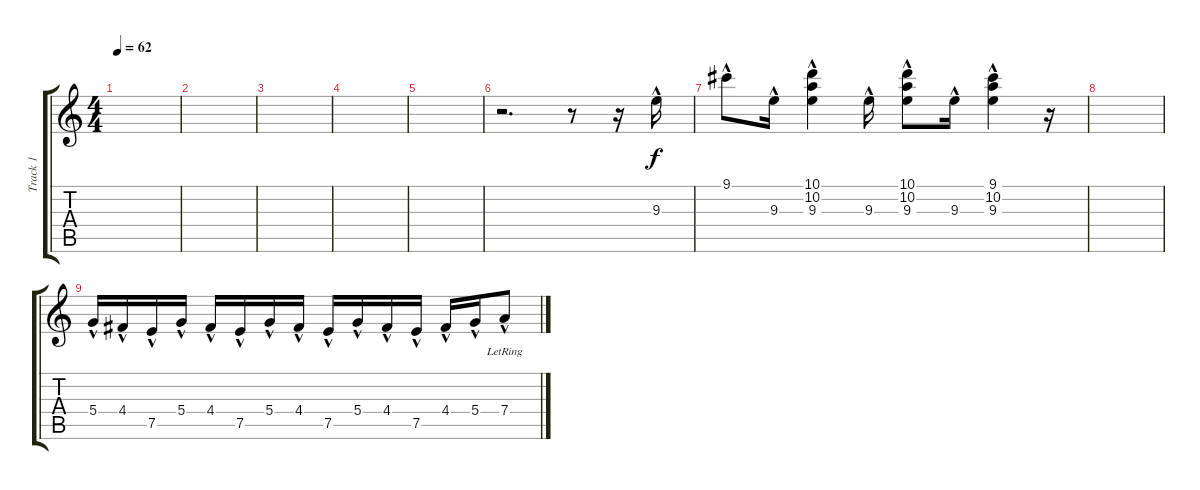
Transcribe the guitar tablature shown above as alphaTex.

\track ("Track 1" "Track 1") {instrument distortionguitar}
\staff {score tabs}
\tuning (E4 B3 G3 D3 A2 E2) {hide}
\ts (4 4)
\tempo 62
\clef g2
\ks c
|
|
|
|
|
r.2{d} r.8 r.16 9.3{hac}.16 |
9.1{hac}.8 9.3{hac}.16 (10.1{hac} 10.2{hac} 9.3{hac}).4 9.3{hac}.16 (10.1{hac} 10.2{hac} 9.3{hac}).8 9.3{hac}.16 (9.1{hac} 10.2{hac} 9.3{hac}).4 r.16 |
|
5.4{hac}.16 4.4{hac}.16 7.5{hac}.16 5.4{hac}.16 4.4{hac}.16 7.5{hac}.16 5.4{hac}.16 4.4{hac}.16 7.5{hac}.16 5.4{hac}.16 4.4{hac}.16 7.5{hac}.16 4.4{hac}.16 5.4{hac}.16 7.4{hac lr}.8
